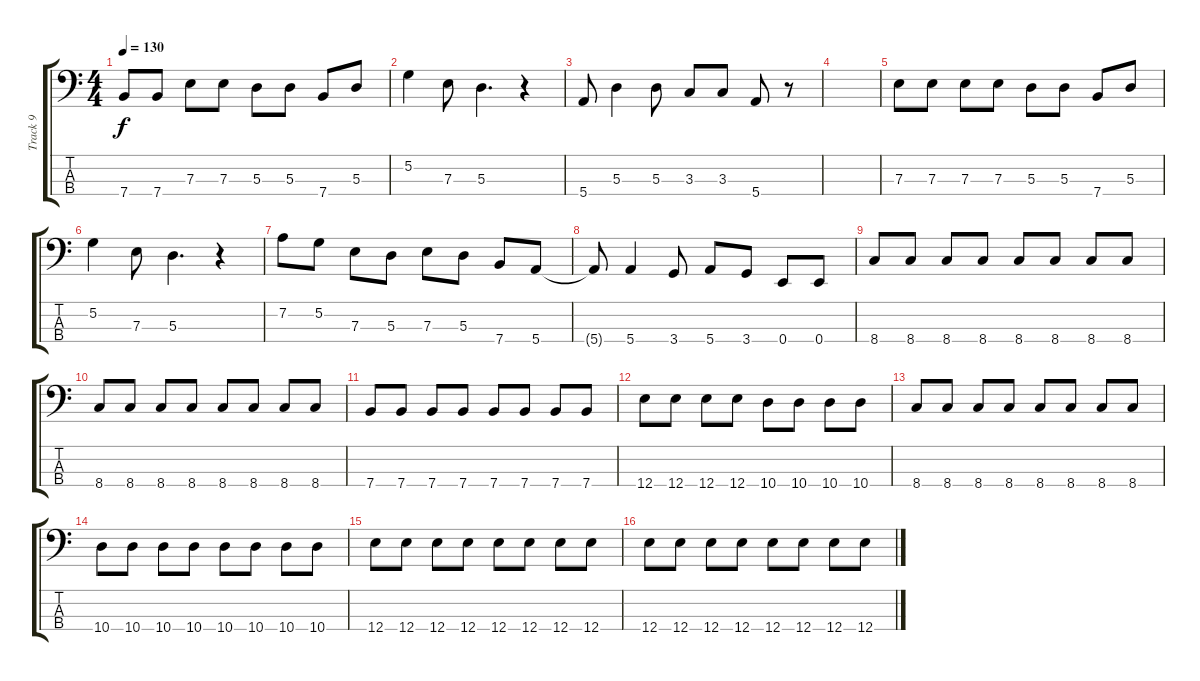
\track ("Track 9" "Track 9") {instrument fretlessbass}
\staff {score tabs}
\tuning (G2 D2 A1 E1) {hide}
\ts (4 4)
\tempo 130
\clef f4
\ks c
7.4.8{dy f} 7.4.8 7.3.8 7.3.8 5.3.8 5.3.8 7.4.8 5.3.8 |
5.2.4 7.3.8 5.3.4{d} r.4 |
5.4.8 5.3.4 5.3.8 3.3.8 3.3.8 5.4.8 r.8 |
|
7.3.8 7.3.8 7.3.8 7.3.8 5.3.8 5.3.8 7.4.8 5.3.8 |
5.2.4 7.3.8 5.3.4{d} r.4 |
7.2.8 5.2.8 7.3.8 5.3.8 7.3.8 5.3.8 7.4.8 5.4.8 |
5.4{t}.8 5.4.4 3.4.8 5.4.8 3.4.8 0.4.8 0.4.8 |
8.4.8 8.4.8 8.4.8 8.4.8 8.4.8 8.4.8 8.4.8 8.4.8 |
8.4.8 8.4.8 8.4.8 8.4.8 8.4.8 8.4.8 8.4.8 8.4.8 |
7.4.8 7.4.8 7.4.8 7.4.8 7.4.8 7.4.8 7.4.8 7.4.8 |
12.4.8 12.4.8 12.4.8 12.4.8 10.4.8 10.4.8 10.4.8 10.4.8 |
8.4.8 8.4.8 8.4.8 8.4.8 8.4.8 8.4.8 8.4.8 8.4.8 |
10.4.8 10.4.8 10.4.8 10.4.8 10.4.8 10.4.8 10.4.8 10.4.8 |
12.4.8 12.4.8 12.4.8 12.4.8 12.4.8 12.4.8 12.4.8 12.4.8 |
12.4.8 12.4.8 12.4.8 12.4.8 12.4.8 12.4.8 12.4.8 12.4.8
